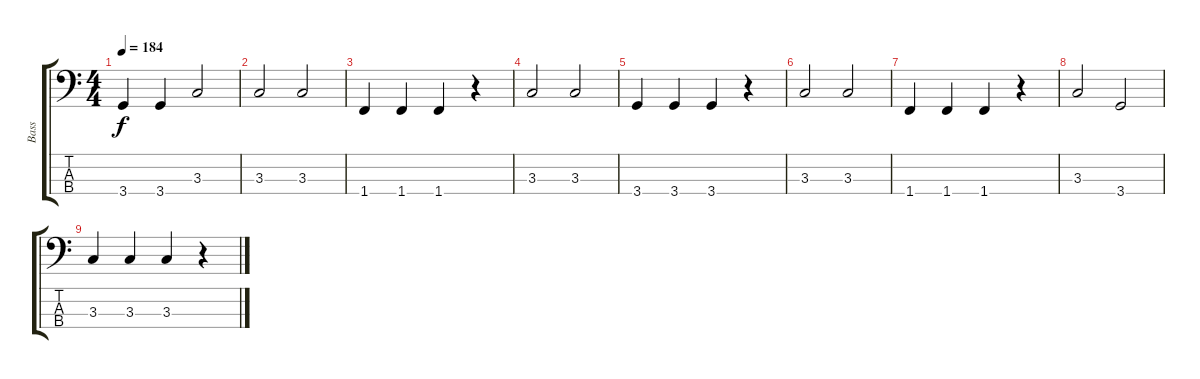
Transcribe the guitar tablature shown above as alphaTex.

\track ("Bass" "Bass") {instrument electricbasspick}
\staff {score tabs}
\tuning (G2 D2 A1 E1) {hide}
\ts (4 4)
\tempo 184
\clef f4
\ks c
3.4.4{dy f} 3.4.4 3.3.2 |
3.3.2 3.3.2 |
1.4.4 1.4.4 1.4.4 r.4 |
3.3.2 3.3.2 |
3.4.4 3.4.4 3.4.4 r.4 |
3.3.2 3.3.2 |
1.4.4 1.4.4 1.4.4 r.4 |
3.3.2 3.4.2 |
3.3.4 3.3.4 3.3.4 r.4
